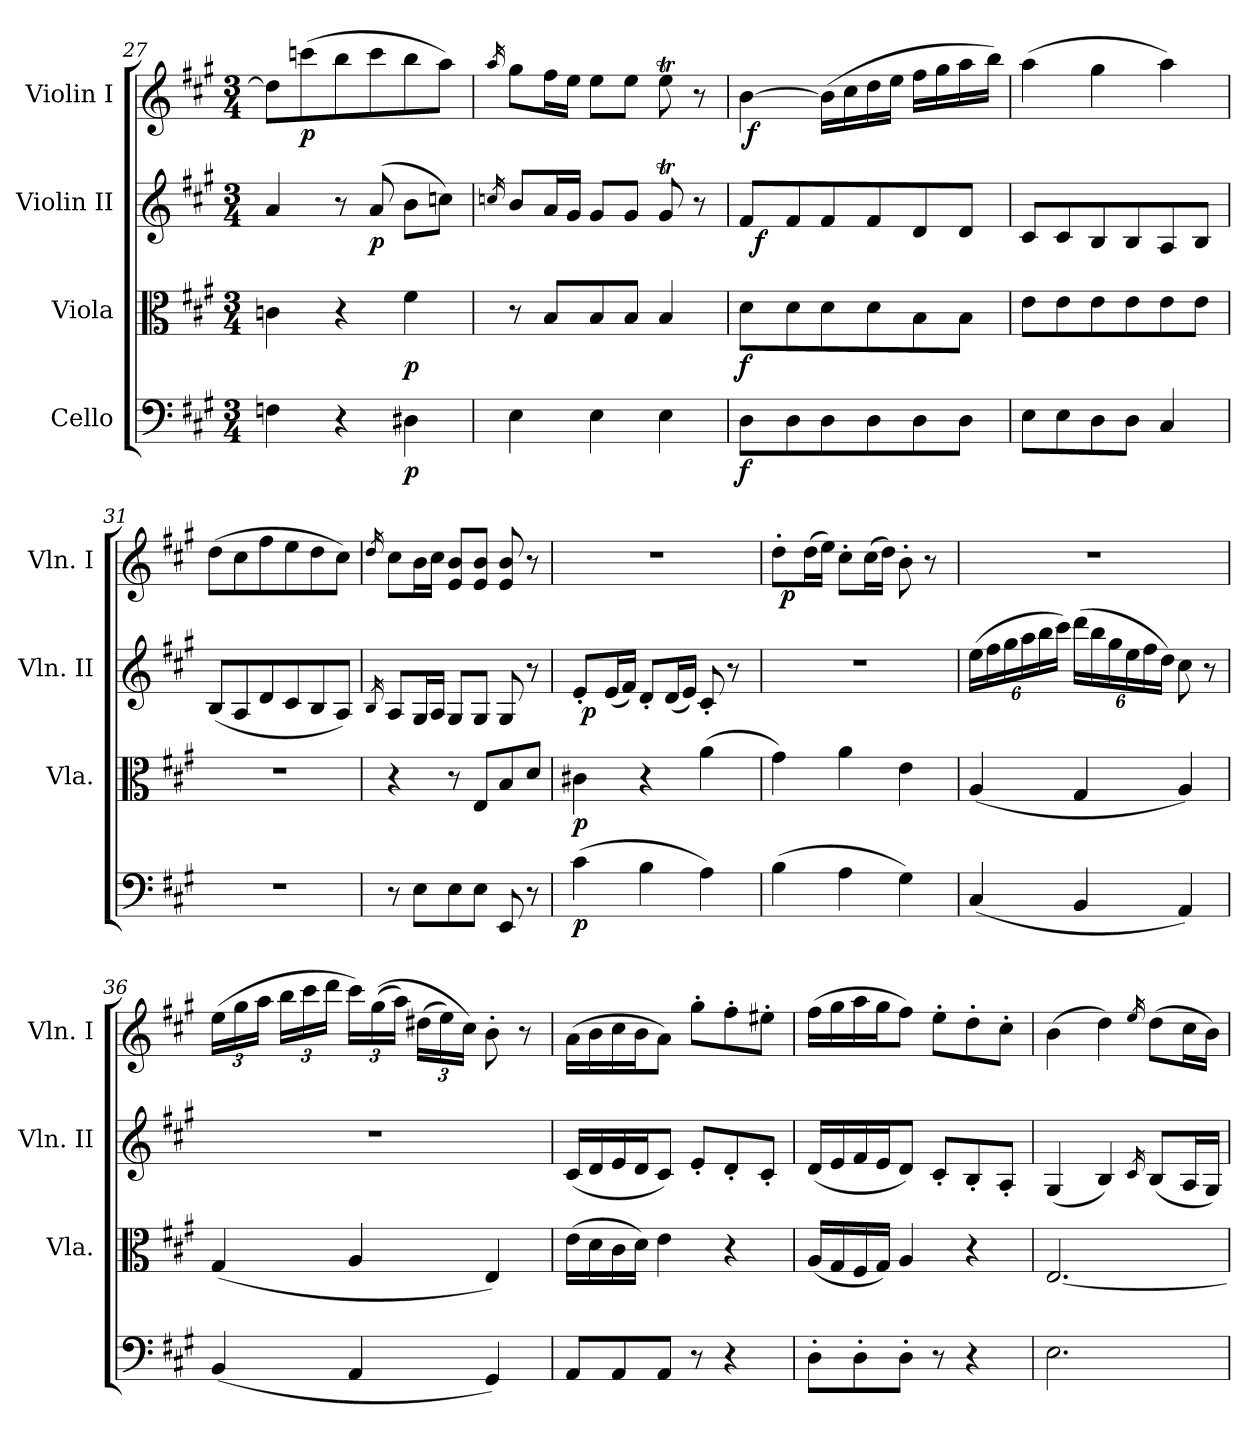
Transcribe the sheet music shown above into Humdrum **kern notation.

**kern	**dynam	**kern	**dynam	**kern	**dynam	**kern	**dynam
*part4	*part4	*part3	*part3	*part2	*part2	*part1	*part1
*staff4	*staff4	*staff3	*staff3	*staff2	*staff2	*staff1	*staff1
*I"Cello	*	*I"Viola	*	*I"Violin II	*	*I"Violin I	*
*	*	*I'Vla.	*	*I'Vln. II	*	*I'Vln. I	*
*clefF4	*	*clefC3	*	*clefG2	*	*clefG2	*
*k[f#c#g#]	*	*k[f#c#g#]	*	*k[f#c#g#]	*	*k[f#c#g#]	*
*A:	*	*A:	*	*A:	*	*A:	*
*M3/4	*	*M3/4	*	*M3/4	*	*M3/4	*
=27	=27	=27	=27	=27	=27	=27	=27
4Fn\	.	4cn\	.	4a/	.	8dd#\L]	.
!	!	!	!	!	!	!	!LO:DY:b
.	.	.	.	.	.	(8cccn\	p
4r	.	4r	.	8r	.	8bb\	.
!	!	!	!	!	!LO:DY:b	!	!
.	.	.	.	(8a/	p	8ccc\	.
!	!LO:DY:b	!	!LO:DY:b	!	!	!	!
4D#X\	p	4f#\	p	8b\L	.	8bb\	.
.	.	.	.	8ccn\J)	.	8aa\J)	.
=28	=28	=28	=28	=28	=28	=28	=28
.	.	.	.	16qccn/	.	16qaa/	.
4E\	.	8r	.	8b/L	.	8gg#\L	.
.	.	8B/L	.	16a/L	.	16ff#\L	.
.	.	.	.	16g#/JJ	.	16ee\JJ	.
4E\	.	8B/	.	8g#/L	.	8ee\L	.
.	.	8B/J	.	8g#/J	.	8ee\J	.
4E\	.	4B/	.	8g#t/	.	8eeT\	.
.	.	.	.	8r	.	8r	.
=29	=29	=29	=29	=29	=29	=29	=29
!	!LO:DY:b	!	!LO:DY:b	!	!	!	!
*	*	*	*	*^	*	*^	*
8D\L	f	8d\L	f	8f#/L	48ryy	.	[4b\	96ryy	.
!	!	!	!	!	!	!	!	!	!LO:DY:b
.	.	.	.	.	.	.	.	3%2ryy	f
!	!	!	!	!	!	!LO:DY:b	!	!	!
.	.	.	.	.	3%2ryy	f	.	.	.
8D\	.	8d\	.	8f#/	.	.	.	.	.
8D\	.	8d\	.	8f#/	.	.	(16b\LL]	.	.
.	.	.	.	.	.	.	16cc#\	.	.
8D\	.	8d\	.	8f#/	.	.	16dd\	.	.
.	.	.	.	.	.	.	16ee\JJ	.	.
8D\	.	8B\	.	8d/	.	.	16ff#\LL	.	.
.	.	.	.	.	.	.	16gg#\	.	.
8D\J	.	8B\J	.	8d/J	.	.	16aa\	.	.
.	.	.	.	.	.	.	.	24..ryy	.
.	.	.	.	.	24.ryy	.	16bb\JJ)	.	.
*	*	*	*	*v	*v	*	*	*	*
*	*	*	*	*	*	*v	*v	*
=30	=30	=30	=30	=30	=30	=30	=30
8E\L	.	8e\L	.	8c#/L	.	(4aa\	.
8E\	.	8e\	.	8c#/	.	.	.
8D\	.	8e\	.	8B/	.	4gg#\	.
8D\J	.	8e\	.	8B/	.	.	.
4C#/	.	8e\	.	8A/	.	4aa\)	.
.	.	8e\J	.	8B/J	.	.	.
=31	=31	=31	=31	=31	=31	=31	=31
2.r	.	2.r	.	(8B/L	.	(8dd\L	.
.	.	.	.	8A/	.	8cc#\	.
.	.	.	.	8d/	.	8ff#\	.
.	.	.	.	8c#/	.	8ee\	.
.	.	.	.	8B/	.	8dd\	.
.	.	.	.	8A/J)	.	8cc#\J)	.
=32	=32	=32	=32	=32	=32	=32	=32
.	.	.	.	16qB/	.	16qdd/	.
8r	.	4r	.	8A/L	.	8cc#\L	.
8E\L	.	.	.	16G#/L	.	16b\L	.
.	.	.	.	16A/JJ	.	16cc#\JJ	.
8E\	.	8r	.	8G#/L	.	8e/ 8b/L	.
8E\J	.	8E/L	.	8G#/J	.	8e/ 8b/J	.
8EE/	.	8B/	.	8G#/	.	8e/ 8b/	.
8r	.	8d/J	.	8r	.	8r	.
=33	=33	=33	=33	=33	=33	=33	=33
!	!LO:DY:b	!	!LO:DY:b	!	!	!	!
*	*	*	*	*^	*	*	*
(4c#\	p	4c#X\	p	8e'</L	48ryy	.	2.r	.
!	!	!	!	!	!	!LO:DY:b	!	!
.	.	.	.	.	3%2ryy	p	.	.
.	.	.	.	(16e/L	.	.	.	.
.	.	.	.	16f#/JJ)	.	.	.	.
4B\	.	4r	.	8d'</L	.	.	.	.
.	.	.	.	(16d/L	.	.	.	.
.	.	.	.	16e/JJ)	.	.	.	.
4A\)	.	(4a\	.	8c#'</	.	.	.	.
.	.	.	.	8r	.	.	.	.
.	.	.	.	.	24.ryy	.	.	.
*	*	*	*	*v	*v	*	*	*
=34	=34	=34	=34	=34	=34	=34	=34
*	*	*	*	*	*	*^	*
(4B\	.	4g#\)	.	2.r	.	8dd'>\L	48ryy	.
!	!	!	!	!	!	!	!	!LO:DY:b
.	.	.	.	.	.	.	3%2ryy	p
.	.	.	.	.	.	(16dd\L	.	.
.	.	.	.	.	.	16ee\JJ)	.	.
4A\	.	4a\	.	.	.	8cc#'>\L	.	.
.	.	.	.	.	.	(16cc#\L	.	.
.	.	.	.	.	.	16dd\JJ)	.	.
4G#\)	.	4e\	.	.	.	8b'>\	.	.
.	.	.	.	.	.	8r	.	.
.	.	.	.	.	.	.	24.ryy	.
*	*	*	*	*	*	*v	*v	*
=35	=35	=35	=35	=35	=35	=35	=35
(4C#/	.	(4A/	.	(24ee\LL	.	2.r	.
.	.	.	.	24ff#\	.	.	.
.	.	.	.	24gg#\	.	.	.
.	.	.	.	24aa\	.	.	.
.	.	.	.	24bb\	.	.	.
.	.	.	.	24ccc#\JJ)	.	.	.
4BB/	.	4G#/	.	(24ddd\LL	.	.	.
.	.	.	.	24bb\	.	.	.
.	.	.	.	24gg#\	.	.	.
.	.	.	.	24ee\	.	.	.
.	.	.	.	24ff#\	.	.	.
.	.	.	.	24dd\JJ)	.	.	.
4AA/)	.	4A/)	.	8cc#\	.	.	.
.	.	.	.	8r	.	.	.
=36	=36	=36	=36	=36	=36	=36	=36
(4BB/	.	(4G#/	.	2.r	.	(24ee\LL	.
.	.	.	.	.	.	24gg#\	.
.	.	.	.	.	.	24aa\JJ	.
.	.	.	.	.	.	24bb\LL	.
.	.	.	.	.	.	24ccc#\	.
.	.	.	.	.	.	24ddd\JJ	.
4AA/	.	4A/	.	.	.	24ccc#\LL)	.
.	.	.	.	.	.	((24gg#\	.
.	.	.	.	.	.	24aa\JJ)	.
.	.	.	.	.	.	(24dd#X\LL	.
.	.	.	.	.	.	24ee\)	.
.	.	.	.	.	.	24cc#\JJ)	.
4GG#/)	.	4E/)	.	.	.	8b'>\	.
.	.	.	.	.	.	8r	.
=37	=37	=37	=37	=37	=37	=37	=37
8AA/L	.	(16e\LL	.	(16c#/LL	.	(16a\LL	.
.	.	16d\	.	16d/	.	16b\	.
8AA/	.	16c#\	.	16e/	.	16cc#\	.
.	.	16d\JJ)	.	16d/J	.	16b\J	.
8AA/J	.	4e\	.	8c#/J)	.	8a\J)	.
8r	.	.	.	8e'</L	.	8gg#'>\L	.
4r	.	4r	.	8d'</	.	8ff#'>\	.
.	.	.	.	8c#'</J	.	8ee#X'>\J	.
=38	=38	=38	=38	=38	=38	=38	=38
8D'>\L	.	(16A/LL	.	(16d/LL	.	(16ff#\LL	.
.	.	16G#/	.	16e/	.	16gg#\	.
8D'>\	.	16F#/	.	16f#/	.	16aa\	.
.	.	16G#/JJ)	.	16e/J	.	16gg#\J	.
8D'>\J	.	4A/	.	8d/J)	.	8ff#\J)	.
8r	.	.	.	8c#'</L	.	8ee'>\L	.
4r	.	4r	.	8B'</	.	8dd'>\	.
.	.	.	.	8A'</J	.	8cc#'>\J	.
=39	=39	=39	=39	=39	=39	=39	=39
2.E\	.	[2.E/	.	(4G#/	.	(4b\	.
.	.	.	.	4B/)	.	4dd\)	.
.	.	.	.	16qc#/	.	16qee/	.
.	.	.	.	(8B/L	.	(8dd\L	.
.	.	.	.	16A/L	.	16cc#\L	.
.	.	.	.	16G#/JJ)	.	16b\JJ)	.
=	=	=	=	=	=	=	=
*-	*-	*-	*-	*-	*-	*-	*-
